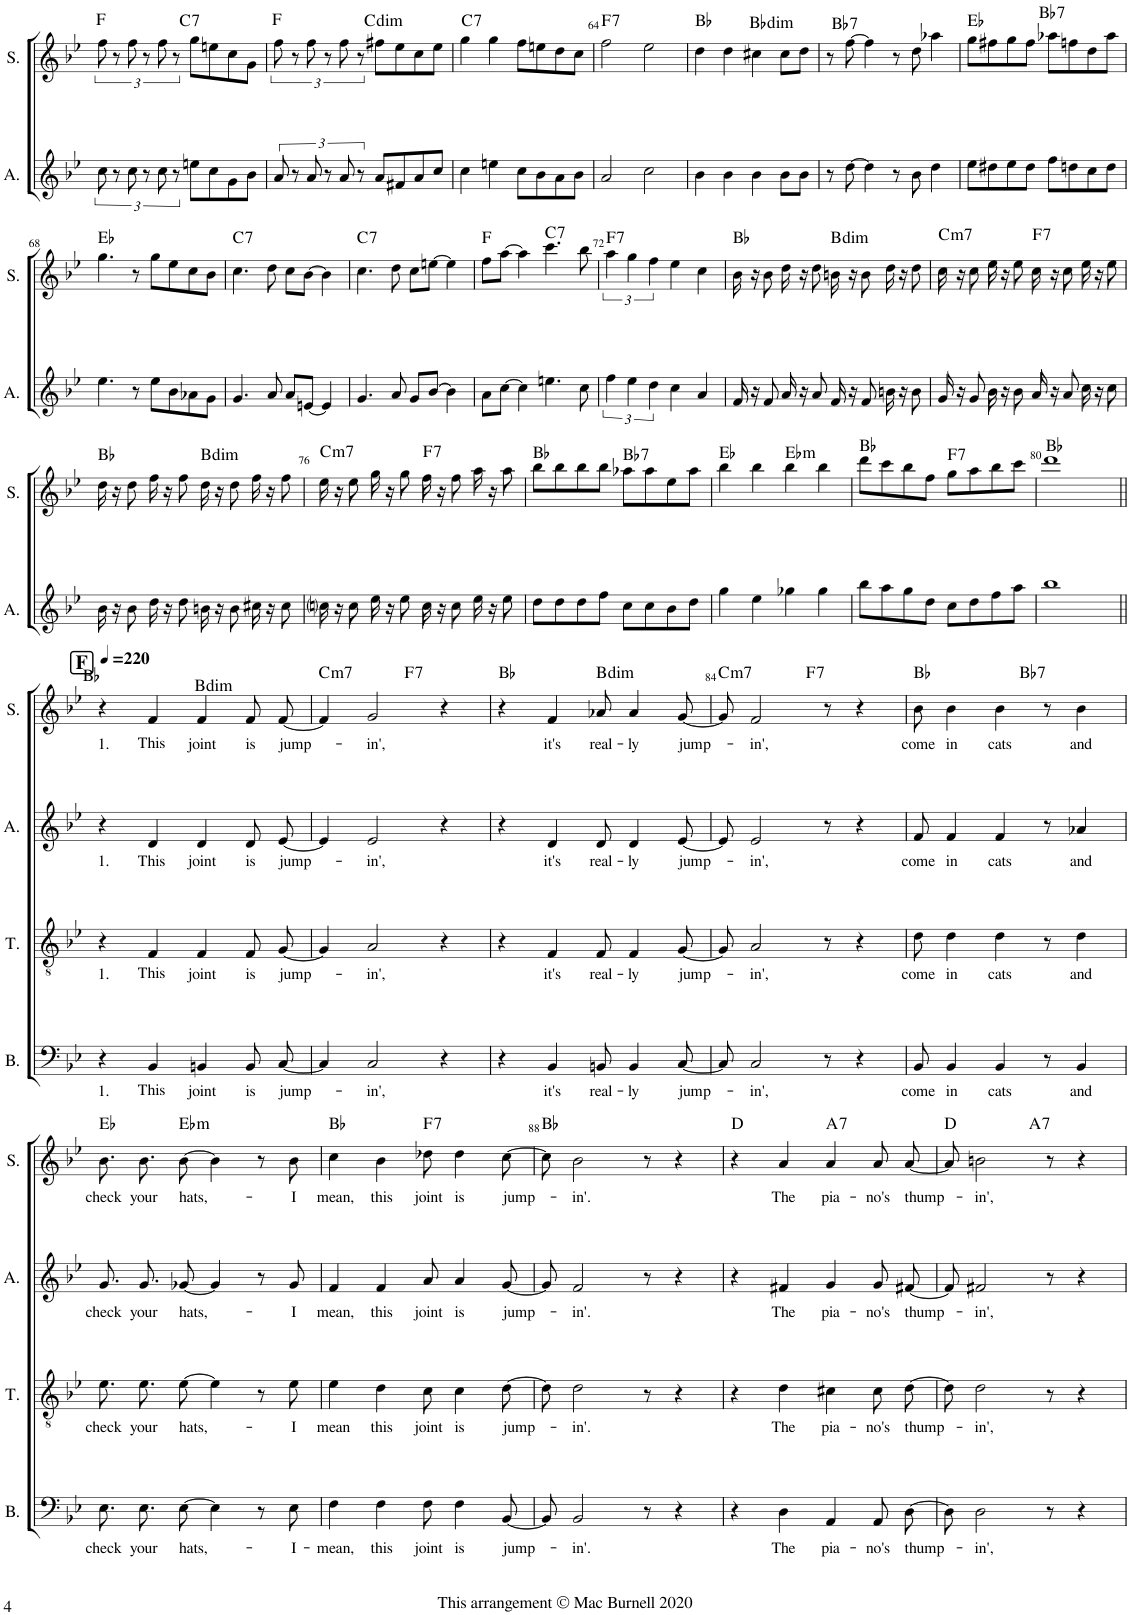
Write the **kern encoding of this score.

**kern	**text	**text	**kern	**text	**text	**kern	**text	**text	**kern	**text	**text	**harte
*part4	*part4	*part4	*part3	*part3	*part3	*part2	*part2	*part2	*part1	*part1	*part1	*part1
*staff4	*staff4	*staff4	*staff3	*staff3	*staff3	*staff2	*staff2	*staff2	*staff1	*staff1	*staff1	*
*I"Bass	*	*	*I"Tenor	*	*	*I"Alto	*	*	*I"Soprano	*	*	*
*I'B.	*	*	*I'T.	*	*	*I'A.	*	*	*I'S.	*	*	*
!!LO:PB:g=z
*clefF4	*	*	*clefGv2	*	*	*clefG2	*	*	*clefG2	*	*	*
*Trd7c12	*	*	*	*	*	*	*	*	*	*	*	*
*k[b-e-]	*	*	*k[b-e-]	*	*	*k[b-e-]	*	*	*k[b-e-]	*	*	*
*M4/4	*	*	*M4/4	*	*	*M4/4	*	*	*M4/4	*	*	*
=61	=61	=61	=61	=61	=61	=61	=61	=61	=61	=61	=61	=61
1r	.	.	1r	.	.	12cc\	.	.	12ff\	.	.	F:maj
.	.	.	.	.	.	12r	.	.	12r	.	.	.
.	.	.	.	.	.	12cc\	.	.	12ff\	.	.	.
.	.	.	.	.	.	12r	.	.	12r	.	.	.
.	.	.	.	.	.	12cc\	.	.	12ff\	.	.	.
.	.	.	.	.	.	12r	.	.	12r	.	.	.
!	!	!	!	!	!	!	!	!	!	!	!	!LO:H:kt=7
.	.	.	.	.	.	8een\L	.	.	8gg\L	.	.	C:7
.	.	.	.	.	.	8cc\	.	.	8een\	.	.	.
.	.	.	.	.	.	8g\	.	.	8cc\	.	.	.
.	.	.	.	.	.	8b-\J	.	.	8g\J	.	.	.
=62	=62	=62	=62	=62	=62	=62	=62	=62	=62	=62	=62	=62
1r	.	.	1r	.	.	12a/	.	.	12ff\	.	.	F:maj
.	.	.	.	.	.	12r	.	.	12r	.	.	.
.	.	.	.	.	.	12a/	.	.	12ff\	.	.	.
.	.	.	.	.	.	12r	.	.	12r	.	.	.
.	.	.	.	.	.	12a/	.	.	12ff\	.	.	.
.	.	.	.	.	.	12r	.	.	12r	.	.	.
!	!	!	!	!	!	!	!	!	!	!	!	!LO:H:kt=dim
.	.	.	.	.	.	8a/L	.	.	8ff#X\L	.	.	C:dim
.	.	.	.	.	.	8f#X/	.	.	8ee-\	.	.	.
.	.	.	.	.	.	8a/	.	.	8cc\	.	.	.
.	.	.	.	.	.	8cc/J	.	.	8ee-\J	.	.	.
=63	=63	=63	=63	=63	=63	=63	=63	=63	=63	=63	=63	=63
!	!	!	!	!	!	!	!	!	!	!	!	!LO:H:kt=7
1r	.	.	1r	.	.	4cc\	.	.	4gg\	.	.	C:7
.	.	.	.	.	.	4een\	.	.	4gg\	.	.	.
.	.	.	.	.	.	8cc\L	.	.	8ff\L	.	.	.
.	.	.	.	.	.	8b-\	.	.	8een\	.	.	.
.	.	.	.	.	.	8a\	.	.	8dd\	.	.	.
.	.	.	.	.	.	8b-\J	.	.	8cc\J	.	.	.
=64	=64	=64	=64	=64	=64	=64	=64	=64	=64	=64	=64	=64
!	!	!	!	!	!	!	!	!	!	!	!	!LO:H:kt=7
1r	.	.	1r	.	.	2a/	.	.	2ff\	.	.	F:7
.	.	.	.	.	.	2cc\	.	.	2ee-\	.	.	.
=65	=65	=65	=65	=65	=65	=65	=65	=65	=65	=65	=65	=65
1r	.	.	1r	.	.	4b-\	.	.	4dd\	.	.	Bb:maj
.	.	.	.	.	.	4b-\	.	.	4dd\	.	.	.
!	!	!	!	!	!	!	!	!	!	!	!	!LO:H:kt=dim
.	.	.	.	.	.	4b-\	.	.	4cc#X\	.	.	Bb:dim
.	.	.	.	.	.	8b-\L	.	.	8cc#\L	.	.	.
.	.	.	.	.	.	8b-\J	.	.	8dd\J	.	.	.
=66	=66	=66	=66	=66	=66	=66	=66	=66	=66	=66	=66	=66
!	!	!	!	!	!	!	!	!	!	!	!	!LO:H:kt=7
1r	.	.	1r	.	.	8r	.	.	8r	.	.	Bb:7
.	.	.	.	.	.	[8dd\	.	.	[8ff\	.	.	.
.	.	.	.	.	.	4dd\]	.	.	4ff\]	.	.	.
.	.	.	.	.	.	8r	.	.	8r	.	.	.
.	.	.	.	.	.	8b-\	.	.	8dd\	.	.	.
.	.	.	.	.	.	4dd\	.	.	4aa-X\	.	.	.
=67	=67	=67	=67	=67	=67	=67	=67	=67	=67	=67	=67	=67
1r	.	.	1r	.	.	8ee-\L	.	.	8gg\L	.	.	Eb:maj
.	.	.	.	.	.	8dd#X\	.	.	8ff#X\	.	.	.
.	.	.	.	.	.	8ee-\	.	.	8gg\	.	.	.
.	.	.	.	.	.	8dd#\J	.	.	8ff#\J	.	.	.
!	!	!	!	!	!	!	!	!	!	!	!	!LO:H:kt=7
.	.	.	.	.	.	8ff\L	.	.	8aa-X\L	.	.	Bb:7
.	.	.	.	.	.	8ddn\	.	.	8ffn\	.	.	.
.	.	.	.	.	.	8cc\	.	.	8dd\	.	.	.
.	.	.	.	.	.	8dd\J	.	.	8aa-\J	.	.	.
!!LO:LB:g=z
=68	=68	=68	=68	=68	=68	=68	=68	=68	=68	=68	=68	=68
1r	.	.	1r	.	.	4.ee-\	.	.	4.gg\	.	.	Eb:maj
.	.	.	.	.	.	8r	.	.	8r	.	.	.
.	.	.	.	.	.	8ee-\L	.	.	8gg\L	.	.	.
.	.	.	.	.	.	8b-\	.	.	8ee-\	.	.	.
.	.	.	.	.	.	8a-X\	.	.	8cc\	.	.	.
.	.	.	.	.	.	8g\J	.	.	8b-\J	.	.	.
=69	=69	=69	=69	=69	=69	=69	=69	=69	=69	=69	=69	=69
!	!	!	!	!	!	!	!	!	!	!	!	!LO:H:kt=7
1r	.	.	1r	.	.	4.g/	.	.	4.cc\	.	.	C:7
.	.	.	.	.	.	8a/	.	.	8dd\	.	.	.
.	.	.	.	.	.	8a/L	.	.	8cc\L	.	.	.
.	.	.	.	.	.	[8en/J	.	.	[8b-\J	.	.	.
.	.	.	.	.	.	4e/]	.	.	4b-\]	.	.	.
=70	=70	=70	=70	=70	=70	=70	=70	=70	=70	=70	=70	=70
!	!	!	!	!	!	!	!	!	!	!	!	!LO:H:kt=7
1r	.	.	1r	.	.	4.g/	.	.	4.cc\	.	.	C:7
.	.	.	.	.	.	8a/	.	.	8dd\	.	.	.
.	.	.	.	.	.	8g/L	.	.	8cc\L	.	.	.
.	.	.	.	.	.	[8b-/J	.	.	[8een\J	.	.	.
.	.	.	.	.	.	4b-\]	.	.	4ee\]	.	.	.
=71	=71	=71	=71	=71	=71	=71	=71	=71	=71	=71	=71	=71
1r	.	.	1r	.	.	8a\L	.	.	8ff\L	.	.	F:maj
.	.	.	.	.	.	[8cc\J	.	.	[8aa\J	.	.	.
.	.	.	.	.	.	4cc\]	.	.	4aa\]	.	.	.
!	!	!	!	!	!	!	!	!	!	!	!	!LO:H:kt=7
.	.	.	.	.	.	4.een\	.	.	4.ccc\	.	.	C:7
.	.	.	.	.	.	8cc\	.	.	8bb-\	.	.	.
=72	=72	=72	=72	=72	=72	=72	=72	=72	=72	=72	=72	=72
!	!	!	!	!	!	!	!	!	!	!	!	!LO:H:kt=7
1r	.	.	1r	.	.	6ff\	.	.	6aa\	.	.	F:7
.	.	.	.	.	.	6ee-\	.	.	6gg\	.	.	.
.	.	.	.	.	.	6dd\	.	.	6ff\	.	.	.
.	.	.	.	.	.	4cc\	.	.	4ee-\	.	.	.
.	.	.	.	.	.	4a/	.	.	4cc\	.	.	.
=73	=73	=73	=73	=73	=73	=73	=73	=73	=73	=73	=73	=73
1r	.	.	1r	.	.	16f/	.	.	16b-\	.	.	Bb:maj
.	.	.	.	.	.	16r	.	.	16r	.	.	.
.	.	.	.	.	.	8f/	.	.	8b-\	.	.	.
.	.	.	.	.	.	16a/	.	.	16dd\	.	.	.
.	.	.	.	.	.	16r	.	.	16r	.	.	.
.	.	.	.	.	.	8a/	.	.	8dd\	.	.	.
!	!	!	!	!	!	!	!	!	!	!	!	!LO:H:kt=dim
.	.	.	.	.	.	16f/	.	.	16bn\	.	.	B:dim
.	.	.	.	.	.	16r	.	.	16r	.	.	.
.	.	.	.	.	.	8f/	.	.	8b\	.	.	.
.	.	.	.	.	.	16bn\	.	.	16dd\	.	.	.
.	.	.	.	.	.	16r	.	.	16r	.	.	.
.	.	.	.	.	.	8b\	.	.	8dd\	.	.	.
=74	=74	=74	=74	=74	=74	=74	=74	=74	=74	=74	=74	=74
!	!	!	!	!	!	!	!	!	!	!	!	!LO:H:kt=m7
1r	.	.	1r	.	.	16g/	.	.	16cc\	.	.	C:min7
.	.	.	.	.	.	16r	.	.	16r	.	.	.
.	.	.	.	.	.	8g/	.	.	8cc\	.	.	.
.	.	.	.	.	.	16b-\	.	.	16ee-\	.	.	.
.	.	.	.	.	.	16r	.	.	16r	.	.	.
.	.	.	.	.	.	8b-\	.	.	8ee-\	.	.	.
!	!	!	!	!	!	!	!	!	!	!	!	!LO:H:kt=7
.	.	.	.	.	.	16a/	.	.	16cc\	.	.	F:7
.	.	.	.	.	.	16r	.	.	16r	.	.	.
.	.	.	.	.	.	8a/	.	.	8cc\	.	.	.
.	.	.	.	.	.	16cc\	.	.	16ee-\	.	.	.
.	.	.	.	.	.	16r	.	.	16r	.	.	.
.	.	.	.	.	.	8cc\	.	.	8ee-\	.	.	.
!!LO:LB:g=z
=75	=75	=75	=75	=75	=75	=75	=75	=75	=75	=75	=75	=75
1r	.	.	1r	.	.	16b-\	.	.	16dd\	.	.	Bb:maj
.	.	.	.	.	.	16r	.	.	16r	.	.	.
.	.	.	.	.	.	8b-\	.	.	8dd\	.	.	.
.	.	.	.	.	.	16dd\	.	.	16ff\	.	.	.
.	.	.	.	.	.	16r	.	.	16r	.	.	.
.	.	.	.	.	.	8dd\	.	.	8ff\	.	.	.
!	!	!	!	!	!	!	!	!	!	!	!	!LO:H:kt=dim
.	.	.	.	.	.	16bn\	.	.	16dd\	.	.	B:dim
.	.	.	.	.	.	16r	.	.	16r	.	.	.
.	.	.	.	.	.	8b\	.	.	8dd\	.	.	.
.	.	.	.	.	.	16cc#X\	.	.	16ff\	.	.	.
.	.	.	.	.	.	16r	.	.	16r	.	.	.
.	.	.	.	.	.	8cc#\	.	.	8ff\	.	.	.
=76	=76	=76	=76	=76	=76	=76	=76	=76	=76	=76	=76	=76
!	!	!	!	!	!	!	!	!	!	!	!	!LO:H:kt=m7
1r	.	.	1r	.	.	16ccni\	.	.	16ee-\	.	.	C:min7
.	.	.	.	.	.	16r	.	.	16r	.	.	.
.	.	.	.	.	.	8cc\	.	.	8ee-\	.	.	.
.	.	.	.	.	.	16ee-\	.	.	16gg\	.	.	.
.	.	.	.	.	.	16r	.	.	16r	.	.	.
.	.	.	.	.	.	8ee-\	.	.	8gg\	.	.	.
!	!	!	!	!	!	!	!	!	!	!	!	!LO:H:kt=7
.	.	.	.	.	.	16cc\	.	.	16ff\	.	.	F:7
.	.	.	.	.	.	16r	.	.	16r	.	.	.
.	.	.	.	.	.	8cc\	.	.	8ff\	.	.	.
.	.	.	.	.	.	16ee-\	.	.	16aa\	.	.	.
.	.	.	.	.	.	16r	.	.	16r	.	.	.
.	.	.	.	.	.	8ee-\	.	.	8aa\	.	.	.
=77	=77	=77	=77	=77	=77	=77	=77	=77	=77	=77	=77	=77
1r	.	.	1r	.	.	8dd\L	.	.	8bb-\L	.	.	Bb:maj
.	.	.	.	.	.	8dd\	.	.	8bb-\	.	.	.
.	.	.	.	.	.	8dd\	.	.	8bb-\	.	.	.
.	.	.	.	.	.	8ff\J	.	.	8bb-\J	.	.	.
!	!	!	!	!	!	!	!	!	!	!	!	!LO:H:kt=7
.	.	.	.	.	.	8cc\L	.	.	8aa-X\L	.	.	Bb:7
.	.	.	.	.	.	8cc\	.	.	8aa-\	.	.	.
.	.	.	.	.	.	8b-\	.	.	8ee-\	.	.	.
.	.	.	.	.	.	8dd\J	.	.	8aa-\J	.	.	.
=78	=78	=78	=78	=78	=78	=78	=78	=78	=78	=78	=78	=78
1r	.	.	1r	.	.	4gg\	.	.	4bb-\	.	.	Eb:maj
.	.	.	.	.	.	4ee-\	.	.	4bb-\	.	.	.
!	!	!	!	!	!	!	!	!	!	!	!	!LO:H:kt=m
.	.	.	.	.	.	4gg-X\	.	.	4bb-\	.	.	Eb:min
.	.	.	.	.	.	4gg-\	.	.	4bb-\	.	.	.
=79	=79	=79	=79	=79	=79	=79	=79	=79	=79	=79	=79	=79
1r	.	.	1r	.	.	8bb-\L	.	.	8ddd\L	.	.	Bb:maj
.	.	.	.	.	.	8aa\	.	.	8ccc\	.	.	.
.	.	.	.	.	.	8gg\	.	.	8bb-\	.	.	.
.	.	.	.	.	.	8dd\J	.	.	8ff\J	.	.	.
!	!	!	!	!	!	!	!	!	!	!	!	!LO:H:kt=7
.	.	.	.	.	.	8cc\L	.	.	8gg\L	.	.	F:7
.	.	.	.	.	.	8dd\	.	.	8aa\	.	.	.
.	.	.	.	.	.	8ff\	.	.	8bb-\	.	.	.
.	.	.	.	.	.	8aa\J	.	.	8ccc\J	.	.	.
=80	=80	=80	=80	=80	=80	=80	=80	=80	=80	=80	=80	=80
1r	.	.	1r	.	.	1bb-	.	.	1ddd	.	.	Bb:maj
!!LO:LB:g=z
=81||	=81||	=81||	=81||	=81||	=81||	=81||	=81||	=81||	=81||	=81||	=81||	=81||
!!LO:REH:place=s1:a:B:cj:fs=14:t=F
*	*	*	*	*	*	*	*	*	*MM220	*	*	*
!	!LO:LY:b	!	!	!LO:LY:b	!	!	!LO:LY:b	!	!	!LO:LY:b	!	!
4r	1.	.	4r	1.	.	4r	1.	.	4r	1.	.	Bb:maj
!	!	!LO:LY:b	!	!	!LO:LY:b	!	!	!LO:LY:b	!	!	!LO:LY:b	!
4BB-/	.	This	4F/	.	This	4d/	.	This	4f/	.	This	.
!	!LO:LY:b	!	!	!LO:LY:b	!	!	!LO:LY:b	!	!	!LO:LY:b	!	!LO:H:kt=dim
4BBn/	joint	.	4F/	joint	.	4d/	joint	.	4f/	joint	.	B:dim
!	!LO:LY:b	!	!	!LO:LY:b	!	!	!LO:LY:b	!	!	!LO:LY:b	!	!
8BB/L	is	.	8F/L	is	.	8d/	is	.	8f/	is	.	.
!	!LO:LY:b	!	!	!LO:LY:b	!	!	!LO:LY:b	!	!	!LO:LY:b	!	!
[8C/J	jump-	.	[8G/J	jump-	.	[8e-/	jump-	.	[8f/	jump-	.	.
=82	=82	=82	=82	=82	=82	=82	=82	=82	=82	=82	=82	=82
!	!	!	!	!	!	!	!	!	!	!	!	!LO:H:kt=m7
*	*	*	*	*	*	*	*	*	*^	*	*	*
4C/]	.	.	4G/]	.	.	4e-/]	.	.	4f/]	2ryy	.	.	C:min7
!	!LO:LY:b	!	!	!LO:LY:b	!	!	!LO:LY:b	!	!	!	!LO:LY:b	!	!
2C/	-in',	.	2A/	-in',	.	2e-/	-in',	.	2g/	.	-in',	.	.
!	!	!	!	!	!	!	!	!	!	!	!	!	!LO:H:kt=7
.	.	.	.	.	.	.	.	.	.	2ryy	.	.	F:7
4r	.	.	4r	.	.	4r	.	.	4r	.	.	.	.
*	*	*	*	*	*	*	*	*	*v	*v	*	*	*
=83	=83	=83	=83	=83	=83	=83	=83	=83	=83	=83	=83	=83
4r	.	.	4r	.	.	4r	.	.	4r	.	.	Bb:maj
!	!LO:LY:b	!	!	!LO:LY:b	!	!	!LO:LY:b	!	!	!LO:LY:b	!	!
4BB-/	it's	.	4F/	it's	.	4d/	it's	.	4f/	it's	.	.
!	!LO:LY:b	!	!	!LO:LY:b	!	!	!LO:LY:b	!	!	!LO:LY:b	!	!LO:H:kt=dim
8BBn/	real-	.	8F/	real-	.	8d/	real-	.	8a-X/	real-	.	B:dim
!	!LO:LY:b	!	!	!LO:LY:b	!	!	!LO:LY:b	!	!	!LO:LY:b	!	!
4BB/	-ly	.	4F/	-ly	.	4d/	-ly	.	4a-/	-ly	.	.
!	!LO:LY:b	!	!	!LO:LY:b	!	!	!LO:LY:b	!	!	!LO:LY:b	!	!
[8C/	jump-	.	[8G/	jump-	.	[8e-/	jump-	.	[8g/	jump-	.	.
=84	=84	=84	=84	=84	=84	=84	=84	=84	=84	=84	=84	=84
!	!	!	!	!	!	!	!	!	!	!	!	!LO:H:kt=m7
*	*	*	*	*	*	*	*	*	*^	*	*	*
8C/]	.	.	8G/]	.	.	8e-/]	.	.	8g/]	2ryy	.	.	C:min7
!	!LO:LY:b	!	!	!LO:LY:b	!	!	!LO:LY:b	!	!	!	!LO:LY:b	!	!
2C/	-in',	.	2A/	-in',	.	2e-/	-in',	.	2f/	.	-in',	.	.
!	!	!	!	!	!	!	!	!	!	!	!	!	!LO:H:kt=7
.	.	.	.	.	.	.	.	.	.	2ryy	.	.	F:7
8r	.	.	8r	.	.	8r	.	.	8r	.	.	.	.
4r	.	.	4r	.	.	4r	.	.	4r	.	.	.	.
=85	=85	=85	=85	=85	=85	=85	=85	=85	=85	=85	=85	=85	=85
!	!LO:LY:b	!	!	!LO:LY:b	!	!	!LO:LY:b	!	!	!	!LO:LY:b	!	!
8BB-/	come	.	8d\	come	.	8f/	come	.	8b-\	2ryy	come	.	Bb:maj
!	!LO:LY:b	!	!	!LO:LY:b	!	!	!LO:LY:b	!	!	!	!LO:LY:b	!	!
4BB-/	in	.	4d\	in	.	4f/	in	.	4b-\	.	in	.	.
!	!LO:LY:b	!	!	!LO:LY:b	!	!	!LO:LY:b	!	!	!	!LO:LY:b	!	!
4BB-/	cats	.	4d\	cats	.	4f/	cats	.	4b-\	.	cats	.	.
!	!	!	!	!	!	!	!	!	!	!	!	!	!LO:H:kt=7
.	.	.	.	.	.	.	.	.	.	2ryy	.	.	Bb:7
8r	.	.	8r	.	.	8r	.	.	8r	.	.	.	.
!	!LO:LY:b	!	!	!LO:LY:b	!	!	!LO:LY:b	!	!	!	!LO:LY:b	!	!
4BB-/	and	.	4d\	and	.	4a-X/	and	.	4b-\	.	and	.	.
!!LO:LB:g=z
=86	=86	=86	=86	=86	=86	=86	=86	=86	=86	=86	=86	=86	=86
!	!LO:LY:b	!	!	!LO:LY:b	!	!	!LO:LY:b	!	!	!	!LO:LY:b	!	!
*	*	*	*	*	*	*	*	*	*v	*v	*	*	*
8.E-\L	check	.	8.e-\L	check	.	8.g/	check	.	8.b-\	check	.	Eb:maj
!	!LO:LY:b	!	!	!LO:LY:b	!	!	!LO:LY:b	!	!	!LO:LY:b	!	!
8.E-\J	your	.	8.e-\J	your	.	8.g/	your	.	8.b-\	your	.	.
!	!LO:LY:b	!	!	!LO:LY:b	!	!	!LO:LY:b	!	!	!LO:LY:b	!	!LO:H:kt=m
[8E-\	hats,-	.	[8e-\	hats,-	.	[8g-X/	hats,-	.	[8b-\	hats,-	.	Eb:min
4E-\]	.	.	4e-\]	.	.	4g-/]	.	.	4b-\]	.	.	.
8r	.	.	8r	.	.	8r	.	.	8r	.	.	.
!	!LO:LY:b	!	!	!LO:LY:b	!	!	!LO:LY:b	!	!	!LO:LY:b	!	!
8E-\	I-	.	8e-\	-I	.	8g-/	-I	.	8b-\	-I	.	.
=87	=87	=87	=87	=87	=87	=87	=87	=87	=87	=87	=87	=87
!	!LO:LY:b	!	!	!LO:LY:b	!	!	!LO:LY:b	!	!	!LO:LY:b	!	!
4F\	mean,	.	4e-\	mean	.	4f/	mean,	.	4cc\	mean,	.	Bb:maj
!	!LO:LY:b	!	!	!LO:LY:b	!	!	!LO:LY:b	!	!	!LO:LY:b	!	!
4F\	this	.	4d\	this	.	4f/	this	.	4b-\	this	.	.
!	!LO:LY:b	!	!	!LO:LY:b	!	!	!LO:LY:b	!	!	!LO:LY:b	!	!LO:H:kt=7
8F\	joint	.	8c\	joint	.	8a/	joint	.	8dd-X\	joint	.	F:7
!	!LO:LY:b	!	!	!LO:LY:b	!	!	!LO:LY:b	!	!	!LO:LY:b	!	!
4F\	is	.	4c\	is	.	4a/	is	.	4dd-\	is	.	.
!	!LO:LY:b	!	!	!LO:LY:b	!	!	!LO:LY:b	!	!	!LO:LY:b	!	!
[8BB-/	jump-	.	[8d\	jump-	.	[8g/	jump-	.	[8cc\	jump-	.	.
=88	=88	=88	=88	=88	=88	=88	=88	=88	=88	=88	=88	=88
8BB-/]	.	.	8d\]	.	.	8g/]	.	.	8cc\]	.	.	Bb:maj
!	!LO:LY:b	!	!	!LO:LY:b	!	!	!LO:LY:b	!	!	!LO:LY:b	!	!
2BB-/	-in'.	.	2d\	-in'.	.	2f/	in'.	.	2b-\	-in'.	.	.
8r	.	.	8r	.	.	8r	.	.	8r	.	.	.
4r	.	.	4r	.	.	4r	.	.	4r	.	.	.
=89	=89	=89	=89	=89	=89	=89	=89	=89	=89	=89	=89	=89
4r	.	.	4r	.	.	4r	.	.	4r	.	.	D:maj
!	!LO:LY:b	!	!	!LO:LY:b	!	!	!LO:LY:b	!	!	!LO:LY:b	!	!
4D\	The	.	4d\	The	.	4f#X/	The	.	4a/	The	.	.
!	!LO:LY:b	!	!	!LO:LY:b	!	!	!LO:LY:b	!	!	!LO:LY:b	!	!LO:H:kt=7
4AA/	pia-	.	4c#X\	pia-	.	4g/	pia-	.	4a/	pia-	.	A:7
!	!LO:LY:b	!	!	!LO:LY:b	!	!	!LO:LY:b	!	!	!LO:LY:b	!	!
8AA/L	-no's	.	8c#\L	-no's	.	8g/	-no's	.	8a/	-no's	.	.
!	!LO:LY:b	!	!	!LO:LY:b	!	!	!LO:LY:b	!	!	!LO:LY:b	!	!
[8D/J	thump-	.	[8d\J	thump-	.	[8f#X/	thump-	.	[8a/	thump-	.	.
=90	=90	=90	=90	=90	=90	=90	=90	=90	=90	=90	=90	=90
*	*	*	*	*	*	*	*	*	*^	*	*	*
8D\]	.	.	8d\]	.	.	8f#/]	.	.	8a/]	2ryy	.	.	D:maj
!	!LO:LY:b	!	!	!LO:LY:b	!	!	!LO:LY:b	!	!	!	!LO:LY:b	!	!
2D\	-in',	.	2d\	-in',	.	2f#X/	-in',	.	2bn\	.	-in',	.	.
!	!	!	!	!	!	!	!	!	!	!	!	!	!LO:H:kt=7
.	.	.	.	.	.	.	.	.	.	2ryy	.	.	A:7
8r	.	.	8r	.	.	8r	.	.	8r	.	.	.	.
4r	.	.	4r	.	.	4r	.	.	4r	.	.	.	.
*	*	*	*	*	*	*	*	*	*v	*v	*	*	*
=	=	=	=	=	=	=	=	=	=	=	=	=
*-	*-	*-	*-	*-	*-	*-	*-	*-	*-	*-	*-	*-
